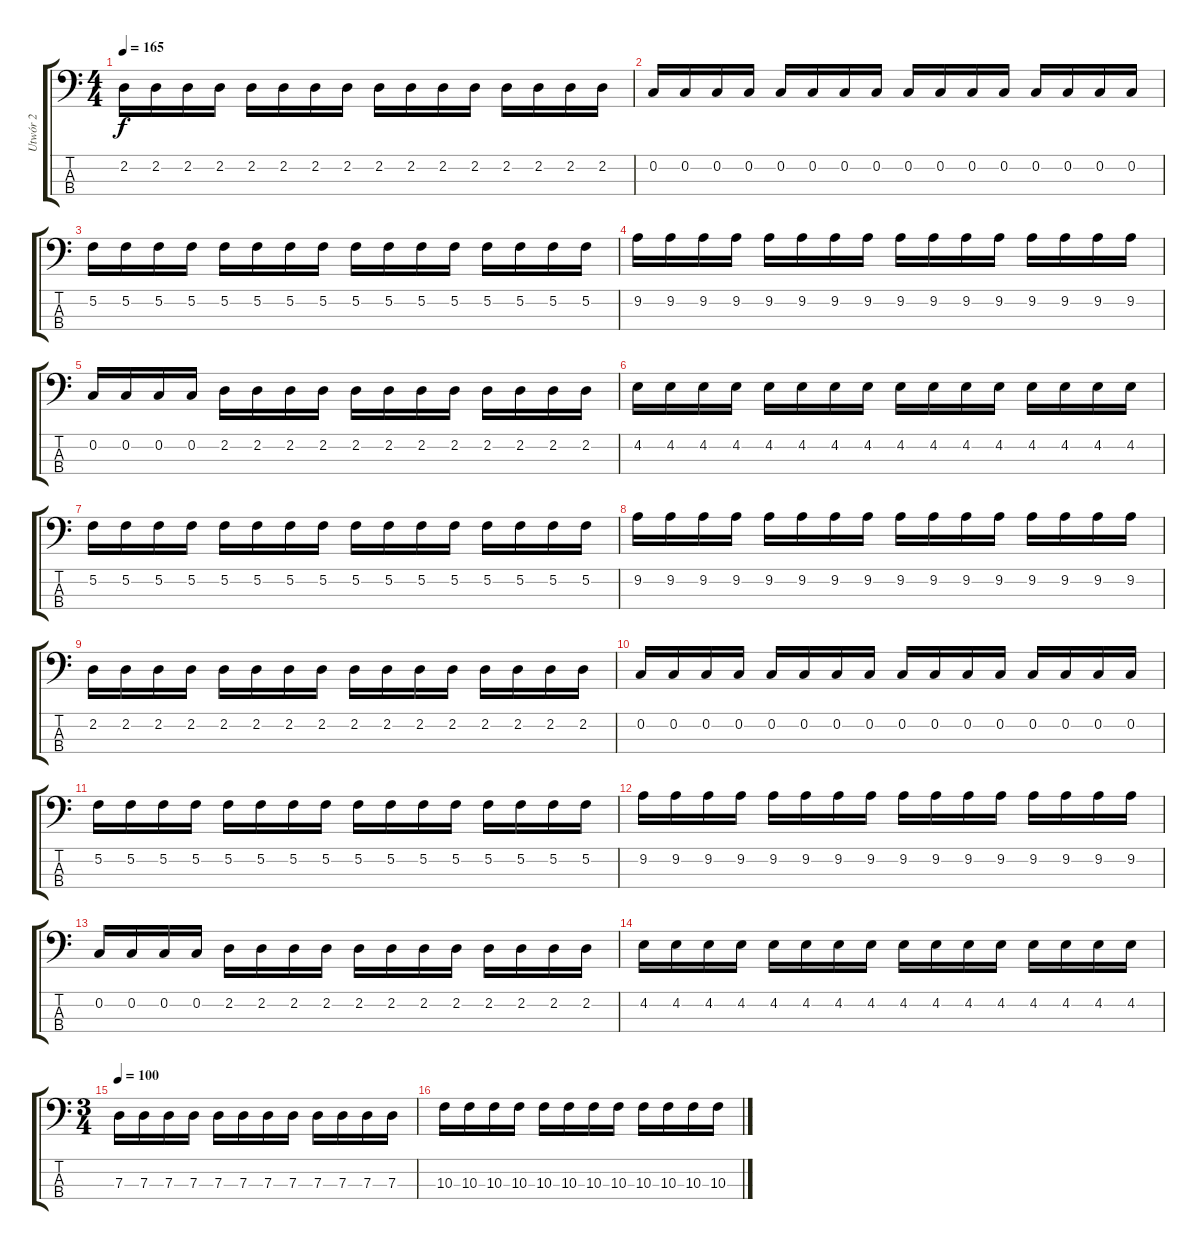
\track ("Utwór 2" "Utwór 2") {instrument electricbassfinger}
\staff {score tabs}
\tuning (F2 C2 G1 D1) {hide}
\ts (4 4)
\tempo 165
\clef f4
\ks c
2.2.16{dy f} 2.2.16 2.2.16 2.2.16 2.2.16 2.2.16 2.2.16 2.2.16 2.2.16 2.2.16 2.2.16 2.2.16 2.2.16 2.2.16 2.2.16 2.2.16 |
0.2.16 0.2.16 0.2.16 0.2.16 0.2.16 0.2.16 0.2.16 0.2.16 0.2.16 0.2.16 0.2.16 0.2.16 0.2.16 0.2.16 0.2.16 0.2.16 |
5.2.16 5.2.16 5.2.16 5.2.16 5.2.16 5.2.16 5.2.16 5.2.16 5.2.16 5.2.16 5.2.16 5.2.16 5.2.16 5.2.16 5.2.16 5.2.16 |
9.2.16 9.2.16 9.2.16 9.2.16 9.2.16 9.2.16 9.2.16 9.2.16 9.2.16 9.2.16 9.2.16 9.2.16 9.2.16 9.2.16 9.2.16 9.2.16 |
0.2.16 0.2.16 0.2.16 0.2.16 2.2.16 2.2.16 2.2.16 2.2.16 2.2.16 2.2.16 2.2.16 2.2.16 2.2.16 2.2.16 2.2.16 2.2.16 |
4.2.16 4.2.16 4.2.16 4.2.16 4.2.16 4.2.16 4.2.16 4.2.16 4.2.16 4.2.16 4.2.16 4.2.16 4.2.16 4.2.16 4.2.16 4.2.16 |
5.2.16 5.2.16 5.2.16 5.2.16 5.2.16 5.2.16 5.2.16 5.2.16 5.2.16 5.2.16 5.2.16 5.2.16 5.2.16 5.2.16 5.2.16 5.2.16 |
9.2.16 9.2.16 9.2.16 9.2.16 9.2.16 9.2.16 9.2.16 9.2.16 9.2.16 9.2.16 9.2.16 9.2.16 9.2.16 9.2.16 9.2.16 9.2.16 |
2.2.16 2.2.16 2.2.16 2.2.16 2.2.16 2.2.16 2.2.16 2.2.16 2.2.16 2.2.16 2.2.16 2.2.16 2.2.16 2.2.16 2.2.16 2.2.16 |
0.2.16 0.2.16 0.2.16 0.2.16 0.2.16 0.2.16 0.2.16 0.2.16 0.2.16 0.2.16 0.2.16 0.2.16 0.2.16 0.2.16 0.2.16 0.2.16 |
5.2.16 5.2.16 5.2.16 5.2.16 5.2.16 5.2.16 5.2.16 5.2.16 5.2.16 5.2.16 5.2.16 5.2.16 5.2.16 5.2.16 5.2.16 5.2.16 |
9.2.16 9.2.16 9.2.16 9.2.16 9.2.16 9.2.16 9.2.16 9.2.16 9.2.16 9.2.16 9.2.16 9.2.16 9.2.16 9.2.16 9.2.16 9.2.16 |
0.2.16 0.2.16 0.2.16 0.2.16 2.2.16 2.2.16 2.2.16 2.2.16 2.2.16 2.2.16 2.2.16 2.2.16 2.2.16 2.2.16 2.2.16 2.2.16 |
4.2.16 4.2.16 4.2.16 4.2.16 4.2.16 4.2.16 4.2.16 4.2.16 4.2.16 4.2.16 4.2.16 4.2.16 4.2.16 4.2.16 4.2.16 4.2.16 |
\ts (3 4)
\tempo 100
7.3.16 7.3.16 7.3.16 7.3.16 7.3.16 7.3.16 7.3.16 7.3.16 7.3.16 7.3.16 7.3.16 7.3.16 |
10.3.16 10.3.16 10.3.16 10.3.16 10.3.16 10.3.16 10.3.16 10.3.16 10.3.16 10.3.16 10.3.16 10.3.16
